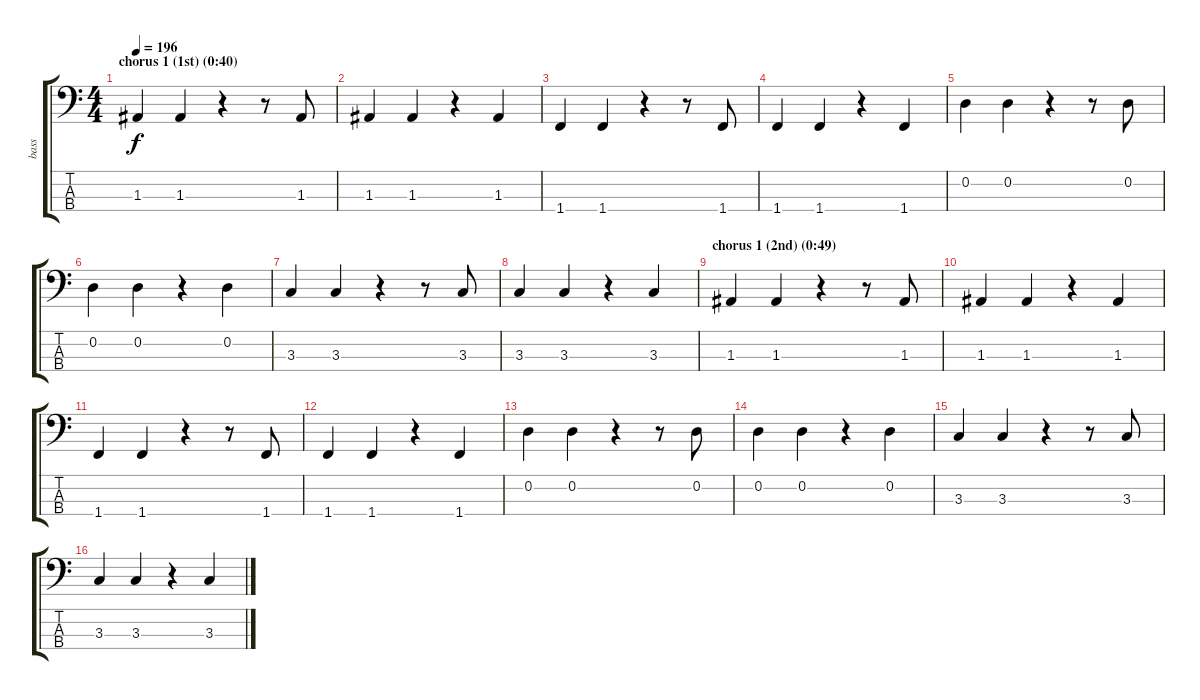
\track ("bass" "bass") {instrument electricbassfinger}
\staff {score tabs}
\tuning (G2 D2 A1 E1) {hide}
\ts (4 4)
\section ("" "chorus 1 (1st) (0:40)")
\tempo 196
\clef f4
\ks c
1.3.4{dy f} 1.3.4 r.4 r.8 1.3.8 |
1.3.4 1.3.4 r.4 1.3.4 |
1.4.4 1.4.4 r.4 r.8 1.4.8 |
1.4.4 1.4.4 r.4 1.4.4 |
0.2.4 0.2.4 r.4 r.8 0.2.8 |
0.2.4 0.2.4 r.4 0.2.4 |
3.3.4 3.3.4 r.4 r.8 3.3.8 |
3.3.4 3.3.4 r.4 3.3.4 |
\section ("" "chorus 1 (2nd) (0:49)")
1.3.4 1.3.4 r.4 r.8 1.3.8 |
1.3.4 1.3.4 r.4 1.3.4 |
1.4.4 1.4.4 r.4 r.8 1.4.8 |
1.4.4 1.4.4 r.4 1.4.4 |
0.2.4 0.2.4 r.4 r.8 0.2.8 |
0.2.4 0.2.4 r.4 0.2.4 |
3.3.4 3.3.4 r.4 r.8 3.3.8 |
3.3.4 3.3.4 r.4 3.3.4
